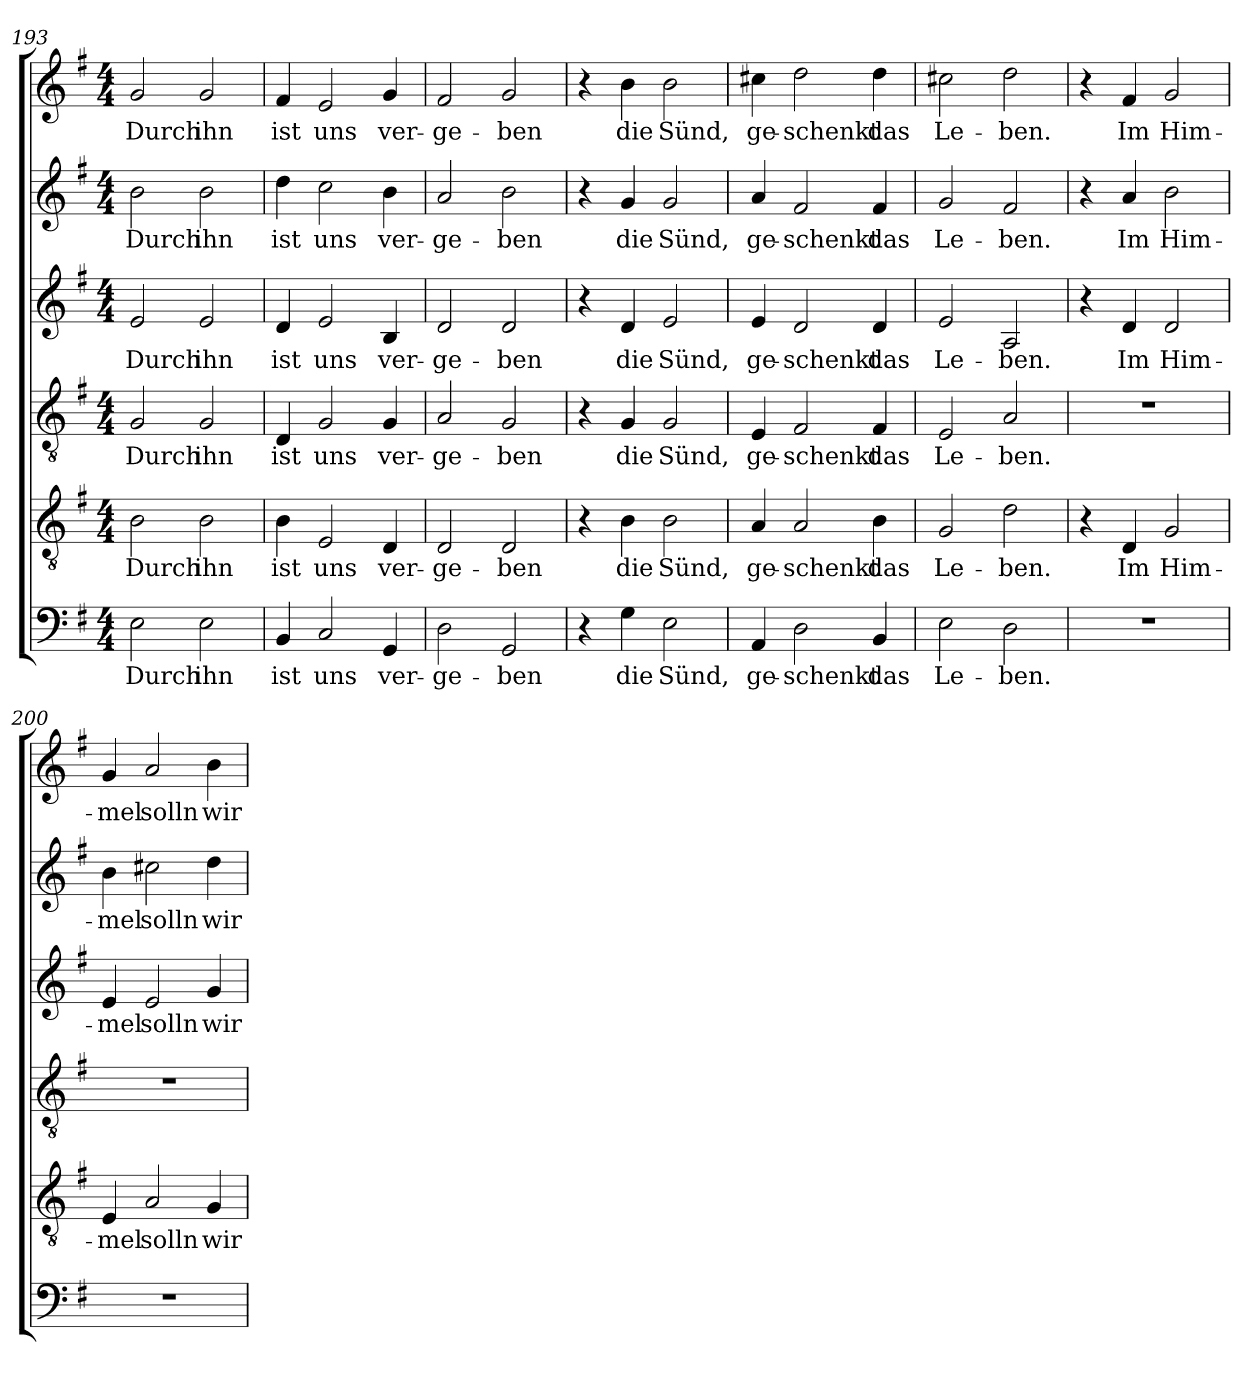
**kern	**text	**kern	**text	**kern	**text	**kern	**text	**kern	**text	**kern	**text
*part6	*part6	*part5	*part5	*part4	*part4	*part3	*part3	*part2	*part2	*part1	*part1
*staff6	*staff6	*staff5	*staff5	*staff4	*staff4	*staff3	*staff3	*staff2	*staff2	*staff1	*staff1
*clefF4	*	*clefGv2	*	*clefGv2	*	*clefG2	*	*clefG2	*	*clefG2	*
*k[f#]	*	*k[f#]	*	*k[f#]	*	*k[f#]	*	*k[f#]	*	*k[f#]	*
*G:	*	*G:	*	*G:	*	*G:	*	*G:	*	*G:	*
*M4/4	*	*M4/4	*	*M4/4	*	*M4/4	*	*M4/4	*	*M4/4	*
=193	=193	=193	=193	=193	=193	=193	=193	=193	=193	=193	=193
!	!LO:LY:b	!	!LO:LY:b	!	!LO:LY:b	!	!LO:LY:b	!	!LO:LY:b	!	!LO:LY:b
2E\	Durch	2B\	Durch	2G/	Durch	2e/	Durch	2b\	Durch	2g/	Durch
!	!LO:LY:b	!	!LO:LY:b	!	!LO:LY:b	!	!LO:LY:b	!	!LO:LY:b	!	!LO:LY:b
2E\	ihn	2B\	ihn	2G/	ihn	2e/	ihn	2b\	ihn	2g/	ihn
=194	=194	=194	=194	=194	=194	=194	=194	=194	=194	=194	=194
!	!LO:LY:b	!	!LO:LY:b	!	!LO:LY:b	!	!LO:LY:b	!	!LO:LY:b	!	!LO:LY:b
4BB/	ist	4B\	ist	4D/	ist	4d/	ist	4dd\	ist	4f#/	ist
!	!LO:LY:b	!	!LO:LY:b	!	!LO:LY:b	!	!LO:LY:b	!	!LO:LY:b	!	!LO:LY:b
2C/	uns	2E/	uns	2G/	uns	2e/	uns	2cc\	uns	2e/	uns
!	!LO:LY:b	!	!LO:LY:b	!	!LO:LY:b	!	!LO:LY:b	!	!LO:LY:b	!	!LO:LY:b
4GG/	ver-	4D/	ver-	4G/	ver-	4B/	ver-	4b\	ver-	4g/	ver-
=195	=195	=195	=195	=195	=195	=195	=195	=195	=195	=195	=195
!	!LO:LY:b	!	!LO:LY:b	!	!LO:LY:b	!	!LO:LY:b	!	!LO:LY:b	!	!LO:LY:b
2D\	-ge-	2D/	-ge-	2A/	-ge-	2d/	-ge-	2a/	-ge-	2f#/	-ge-
!	!LO:LY:b	!	!LO:LY:b	!	!LO:LY:b	!	!LO:LY:b	!	!LO:LY:b	!	!LO:LY:b
2GG/	-ben	2D/	-ben	2G/	-ben	2d/	-ben	2b\	-ben	2g/	-ben
=196	=196	=196	=196	=196	=196	=196	=196	=196	=196	=196	=196
4r	.	4r	.	4r	.	4r	.	4r	.	4r	.
!	!LO:LY:b	!	!LO:LY:b	!	!LO:LY:b	!	!LO:LY:b	!	!LO:LY:b	!	!LO:LY:b
4G\	die	4B\	die	4G/	die	4d/	die	4g/	die	4b\	die
!	!LO:LY:b	!	!LO:LY:b	!	!LO:LY:b	!	!LO:LY:b	!	!LO:LY:b	!	!LO:LY:b
2E\	Sünd,	2B\	Sünd,	2G/	Sünd,	2e/	Sünd,	2g/	Sünd,	2b\	Sünd,
=197	=197	=197	=197	=197	=197	=197	=197	=197	=197	=197	=197
!	!LO:LY:b	!	!LO:LY:b	!	!LO:LY:b	!	!LO:LY:b	!	!LO:LY:b	!	!LO:LY:b
4AA/	ge-	4A/	ge-	4E/	ge-	4e/	ge-	4a/	ge-	4cc#X\	ge-
!	!LO:LY:b	!	!LO:LY:b	!	!LO:LY:b	!	!LO:LY:b	!	!LO:LY:b	!	!LO:LY:b
2D\	-schenkt	2A/	-schenkt	2F#/	-schenkt	2d/	-schenkt	2f#/	-schenkt	2dd\	-schenkt
!	!LO:LY:b	!	!LO:LY:b	!	!LO:LY:b	!	!LO:LY:b	!	!LO:LY:b	!	!LO:LY:b
4BB/	das	4B\	das	4F#/	das	4d/	das	4f#/	das	4dd\	das
=198	=198	=198	=198	=198	=198	=198	=198	=198	=198	=198	=198
!	!LO:LY:b	!	!LO:LY:b	!	!LO:LY:b	!	!LO:LY:b	!	!LO:LY:b	!	!LO:LY:b
2E\	Le-	2G/	Le-	2E/	Le-	2e/	Le-	2g/	Le-	2cc#X\	Le-
!	!LO:LY:b	!	!LO:LY:b	!	!LO:LY:b	!	!LO:LY:b	!	!LO:LY:b	!	!LO:LY:b
2D\	-ben.	2d\	-ben.	2A/	-ben.	2A/	-ben.	2f#/	-ben.	2dd\	-ben.
=199	=199	=199	=199	=199	=199	=199	=199	=199	=199	=199	=199
1r	.	4r	.	1r	.	4r	.	4r	.	4r	.
!	!	!	!LO:LY:b	!	!	!	!LO:LY:b	!	!LO:LY:b	!	!LO:LY:b
.	.	4D/	Im	.	.	4d/	Im	4a/	Im	4f#/	Im
!	!	!	!LO:LY:b	!	!	!	!LO:LY:b	!	!LO:LY:b	!	!LO:LY:b
.	.	2G/	Him-	.	.	2d/	Him-	2b\	Him-	2g/	Him-
=200	=200	=200	=200	=200	=200	=200	=200	=200	=200	=200	=200
!	!	!	!LO:LY:b	!	!	!	!LO:LY:b	!	!LO:LY:b	!	!LO:LY:b
1r	.	4E/	-mel	1r	.	4e/	-mel	4b\	-mel	4g/	-mel
!	!	!	!LO:LY:b	!	!	!	!LO:LY:b	!	!LO:LY:b	!	!LO:LY:b
.	.	2A/	solln	.	.	2e/	solln	2cc#X\	solln	2a/	solln
!	!	!	!LO:LY:b	!	!	!	!LO:LY:b	!	!LO:LY:b	!	!LO:LY:b
.	.	4G/	wir	.	.	4g/	wir	4dd\	wir	4b\	wir
=	=	=	=	=	=	=	=	=	=	=	=
*-	*-	*-	*-	*-	*-	*-	*-	*-	*-	*-	*-
